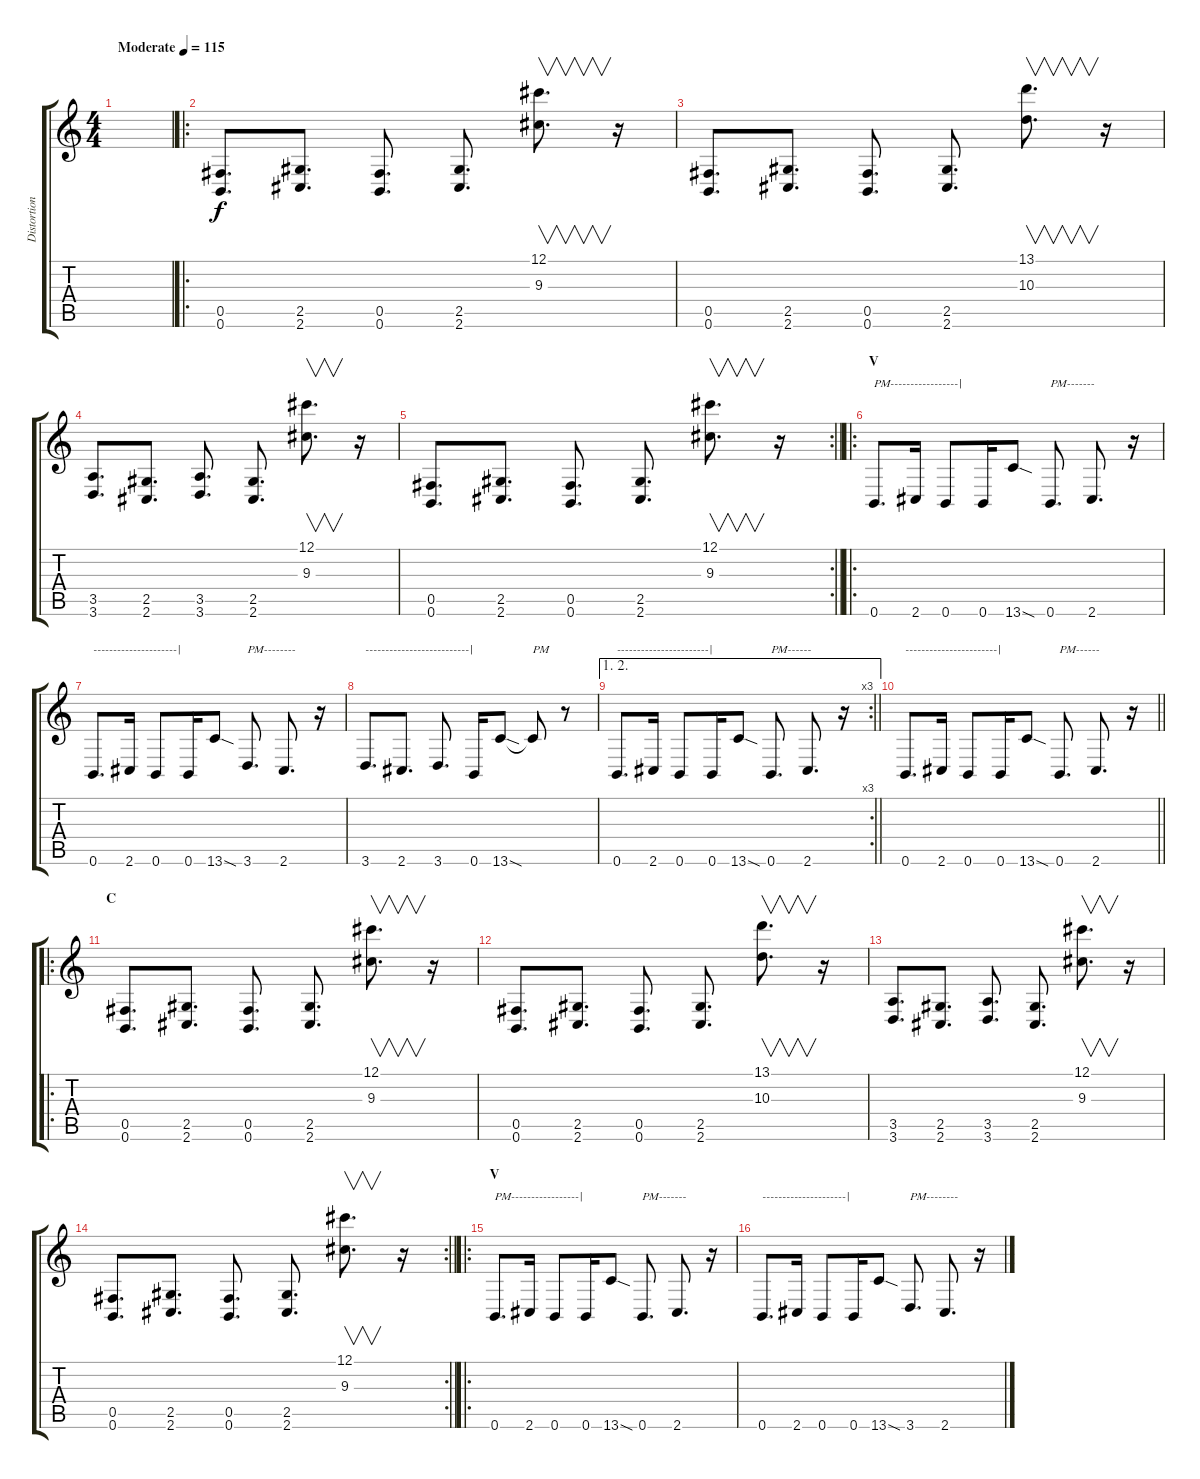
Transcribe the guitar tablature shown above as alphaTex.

\track ("Distortion Guitar" "Distortion") {instrument distortionguitar}
\staff {score tabs}
\tuning (Db4 Ab3 E3 B2 Gb2 B1) {hide}
\ts (4 4)
\tempo (115 "Moderate")
\clef g2
\ks c
|
\ro
(0.5 0.6).8{d} (2.5 2.6).8{d} (0.5 0.6).8{d} (2.5 2.6).8{d} (12.1 9.3).8{v d} r.16 |
(0.5 0.6).8{d} (2.5 2.6).8{d} (0.5 0.6).8{d} (2.5 2.6).8{d} (13.1 10.3).8{v d} r.16 |
(3.5 3.6).8{d} (2.5 2.6).8{d} (3.5 3.6).8{d} (2.5 2.6).8{d} (12.1 9.3).8{v d} r.16 |
\rc 2
\barLineRight lightlight
(0.5 0.6).8{d} (2.5 2.6).8{d} (0.5 0.6).8{d} (2.5 2.6).8{d} (12.1 9.3).8{v d} r.16 |
\ro
\section ("" "V")
0.6.8{d txt "PM-----------------|"} 2.6.16 0.6.8 0.6.16 13.6{sod}.8 0.6.8{d txt "PM-------"} 2.6.8{d} r.16 |
0.6.8{d txt "---------------------|"} 2.6.16 0.6.8 0.6.16 13.6{sod}.8 3.6.8{d txt "PM--------"} 2.6.8{d} r.16 |
3.6.8{d txt "--------------------------|"} 2.6.8{d} 3.6.8{d} 0.6.16 13.6{sod}.8 13.6{t}.8{txt "PM"} r.8 |
\ae (1 2)
\rc 3
\barLineRight lightlight
0.6.8{d txt "-----------------------|"} 2.6.16 0.6.8 0.6.16 13.6{sod}.8 0.6.8{d txt "PM------"} 2.6.8{d} r.16 |
\barLineRight lightlight
0.6.8{d txt "-----------------------|"} 2.6.16 0.6.8 0.6.16 13.6{sod}.8 0.6.8{d txt "PM------"} 2.6.8{d} r.16 |
\ro
\section ("" "C")
(0.5 0.6).8{d} (2.5 2.6).8{d} (0.5 0.6).8{d} (2.5 2.6).8{d} (12.1 9.3).8{v d} r.16 |
(0.5 0.6).8{d} (2.5 2.6).8{d} (0.5 0.6).8{d} (2.5 2.6).8{d} (13.1 10.3).8{v d} r.16 |
(3.5 3.6).8{d} (2.5 2.6).8{d} (3.5 3.6).8{d} (2.5 2.6).8{d} (12.1 9.3).8{v d} r.16 |
\rc 2
\barLineRight lightlight
(0.5 0.6).8{d} (2.5 2.6).8{d} (0.5 0.6).8{d} (2.5 2.6).8{d} (12.1 9.3).8{v d} r.16 |
\ro
\section ("" "V")
0.6.8{d txt "PM-----------------|"} 2.6.16 0.6.8 0.6.16 13.6{sod}.8 0.6.8{d txt "PM-------"} 2.6.8{d} r.16 |
0.6.8{d txt "---------------------|"} 2.6.16 0.6.8 0.6.16 13.6{sod}.8 3.6.8{d txt "PM--------"} 2.6.8{d} r.16
